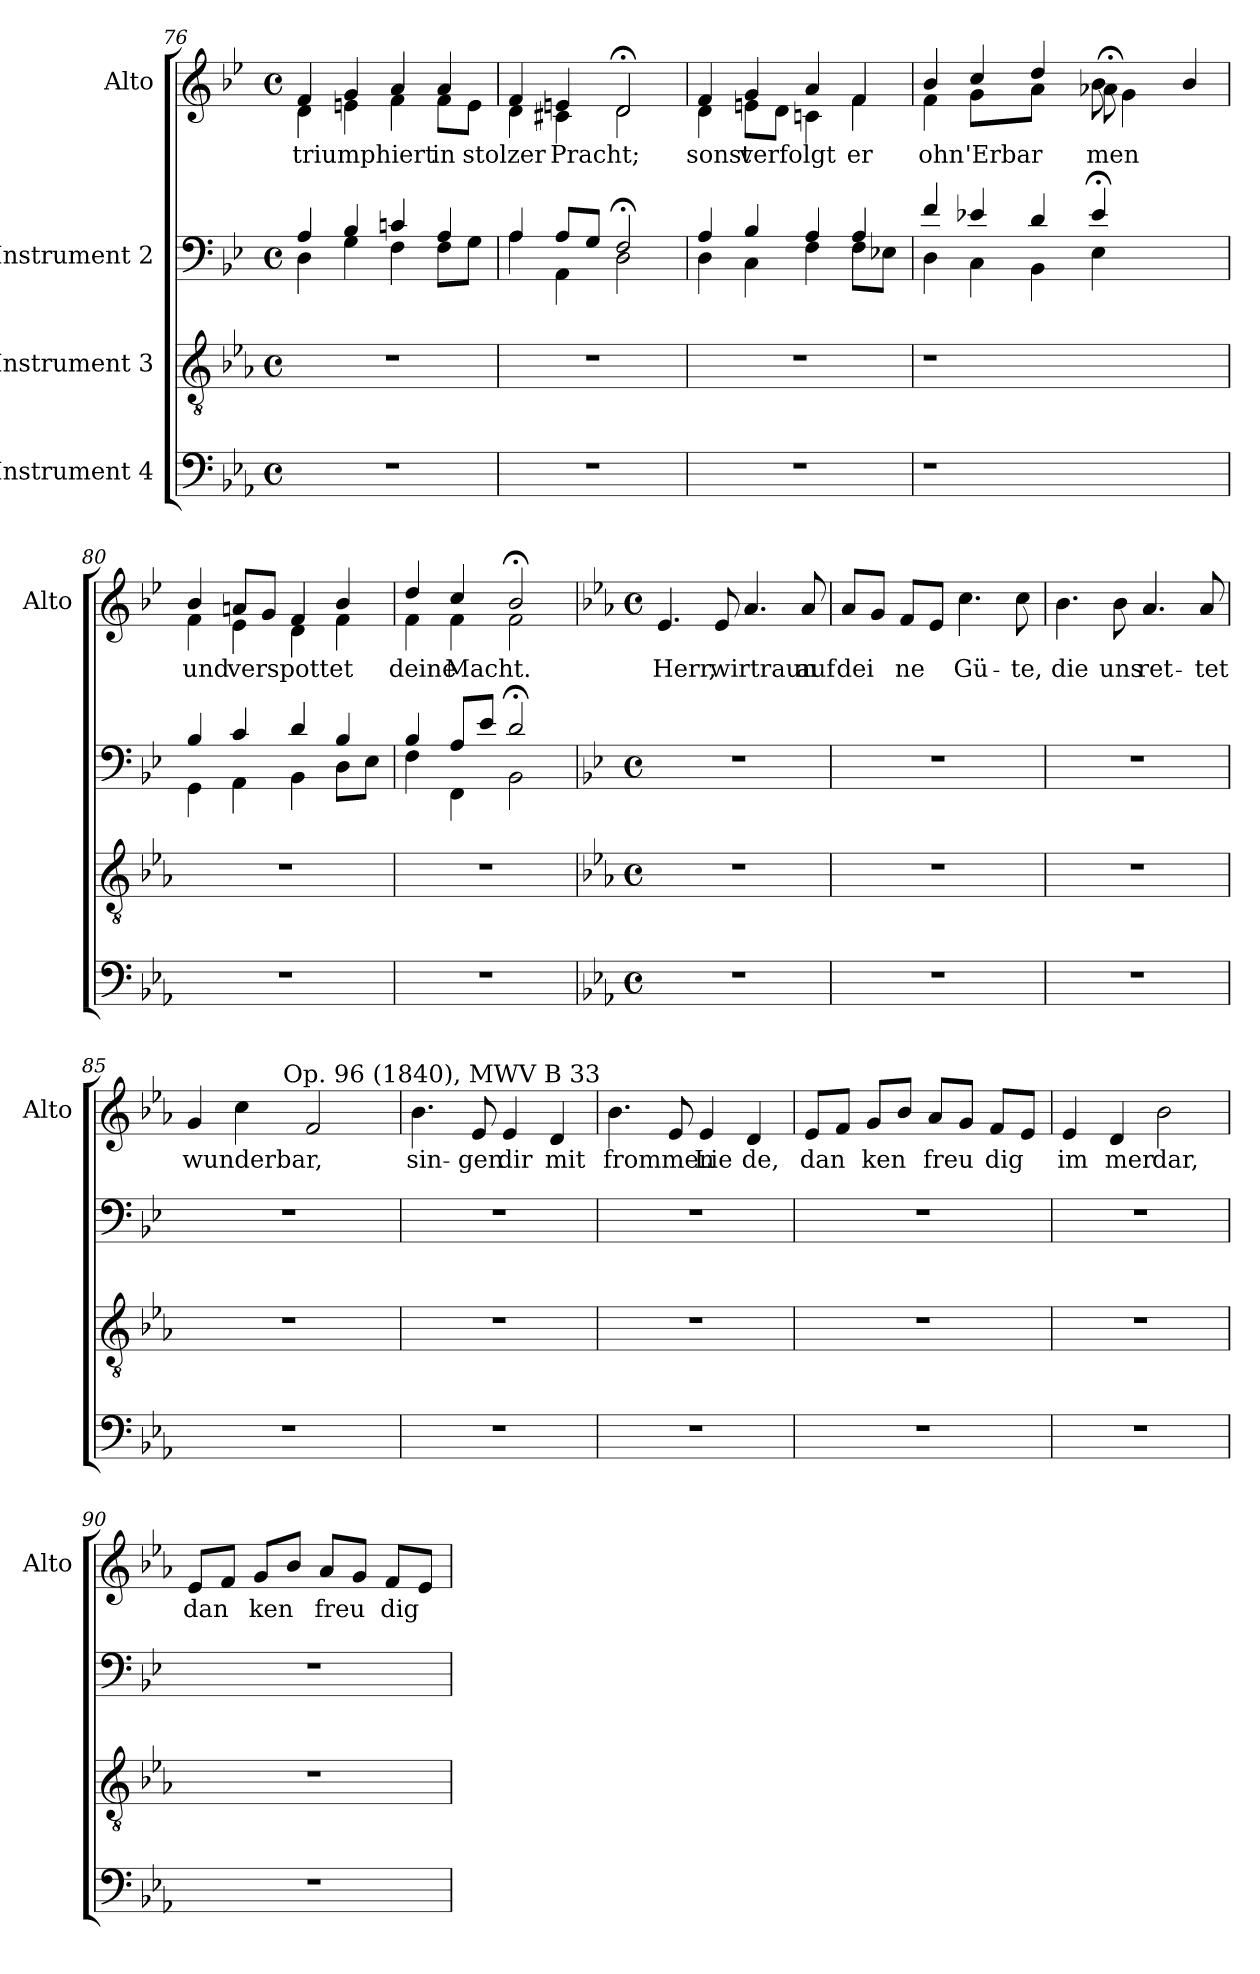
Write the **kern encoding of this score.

**kern	**kern	**kern	**text	**kern	**text
*part4	*part3	*part2	*part2	*part1	*part1
*staff4	*staff3	*staff2	*staff2	*staff1	*staff1
*I"Instrument 4	*I"Instrument 3	*I"Instrument 2	*	*I"Alto	*
*	*	*	*	*I'Alto	*
!!LO:LB:g=z
*clefF4	*clefGv2	*clefF4	*	*clefG2	*
*k[b-e-a-]	*k[b-e-a-]	*k[b-e-]	*	*k[b-e-]	*
*E-:	*E-:	*B-:	*	*B-:	*
*M4/4	*M4/4	*M4/4	*	*M4/4	*
*met(c)	*met(c)	*met(c)	*	*met(c)	*
=76	=76	=76	=76	=76	=76
*	*	*^	*	*	*
!	!	!	!	!LO:LY:b	!	!LO:LY:b:cj
*	*	*	*	*	*^	*
1r	1r	4A/	4D\	.	4f/	4d\	triumphiert
!	!	!	!	!LO:LY:b	!	!	!LO:LY:b:cj
.	.	4B-/	4G\	.	4g/	4en\	.
!	!	!	!	!LO:LY:b	!	!	!LO:LY:b:cj
.	.	4cn/	4F\	.	4a/	4f\	.
!	!	!	!	!LO:LY:b	!	!	!LO:LY:b:cj
.	.	4A/	8F\L	.	4a/	8f\L	in
!	!	!	!	!LO:LY:b	!	!	!LO:LY:b:cj
.	.	.	8G\J	.	.	8e\J	stolzer
=77	=77	=77	=77	=77	=77	=77	=77
!	!	!	!	!LO:LY:b	!	!	!LO:LY:b:cj
1r	1r	4A/	4A\	.	4f/	4d\	.
!	!	!	!	!LO:LY:b	!	!	!LO:LY:b:cj
.	.	4AA\	8A/L	.	4en/	4c#X\	Pracht;
!	!	!	!	!LO:LY:b	!	!	!
.	.	.	8G/J	.	.	.	.
!	!	!	!	!LO:LY:b	!	!	!LO:LY:b:cj
.	.	2F;/	2D\	.	2d;</	2d\	.
=78	=78	=78	=78	=78	=78	=78	=78
!	!	!	!	!LO:LY:b	!	!	!LO:LY:b:cj
1r	1r	4A/	4D\	.	4f/	4d\	sonst
!	!	!	!	!LO:LY:b	!	!	!LO:LY:b:cj
.	.	4B-/	4C\	.	4g/	8en\L	verfolgt
!	!	!	!	!	!	!	!LO:LY:b:cj
.	.	.	.	.	.	8d\J	.
!	!	!	!	!LO:LY:b	!	!	!LO:LY:b:cj
.	.	4A/	4F\	.	4a/	4cn\	.
!	!	!	!	!LO:LY:b	!	!	!LO:LY:b:cj
.	.	4A/	8F\L	.	4f/	4f\	er
!	!	!	!	!LO:LY:b	!	!	!
.	.	.	8E-X\J	.	.	.	.
*	*	*	*	*	*v	*v	*
=79	=79	=79	=79	=79	=79	=79
!	!	!	!	!LO:LY:b	!	!LO:LY:b:cj
*	*	*	*	*	*^	*
*	*	*	*	*	*	*^	*
1r	1r	4f/	4D\	.	4b-/	4f\	2.ryy	ohn
!	!	!	!	!LO:LY:b	!	!	!	!LO:LY:b:cj
.	.	4e-X/	4C\	.	4cc/	8g\L	.	'Erbar-
.	.	.	.	.	.	8ryy	.	.
!	!	!	!	!LO:LY:b	!	!	!	!LO:LY:b:cj
.	.	4d/	4BB-\	.	4dd/	8a\J	.	--
.	.	.	.	.	.	2.ryy	.	.
!	!	!	!	!LO:LY:b	!	!	!	!LO:LY:b:cj
!	!	!	!	!	!	!	!	!LO:LY:b:cj
.	.	4e-;/	4E-\	.	8b-\L	.	8a-X;<\	-men
.	.	.	.	.	4g\	.	2ryy	.
4.ryy	4.ryy	4.ryy	4.ryy	.	.	.	.	.
.	.	.	.	.	4b-/	.	.	.
*	*	*	*	*	*v	*v	*v	*
=80	=80	=80	=80	=80	=80	=80
!	!	!	!	!LO:LY:b	!	!LO:LY:b:cj
*	*	*	*	*	*^	*
1r	1r	4B-/	4GG\	.	4b-/	4f\	und
!	!	!	!	!LO:LY:b	!	!	!LO:LY:b:cj
.	.	4c/	4AA\	.	4e-\	8an/L	verspottet
!	!	!	!	!	!	!	!LO:LY:b:cj
.	.	.	.	.	.	8g/J	.
!	!	!	!	!LO:LY:b	!	!	!LO:LY:b:cj
.	.	4d/	4BB-\	.	4f/	4d\	.
!	!	!	!	!LO:LY:b	!	!	!LO:LY:b:cj
.	.	4B-/	8D\L	.	4b-/	4f\	.
!	!	!	!	!LO:LY:b	!	!	!
.	.	.	8E-\J	.	.	.	.
=81	=81	=81	=81	=81	=81	=81	=81
!	!	!	!	!LO:LY:b	!	!	!LO:LY:b:cj
1r	1r	4B-/	4F\	.	4dd/	4f\	deine
!	!	!	!	!LO:LY:b	!	!	!LO:LY:b:cj
.	.	4FF\	8A/L	.	4cc/	4f\	Macht.
!	!	!	!	!LO:LY:b	!	!	!
.	.	.	8e-/J	.	.	.	.
!	!	!	!	!LO:LY:b	!	!	!LO:LY:b:cj
.	.	2d;/	2BB-\	.	2b-;</	2f\	.
*	*	*v	*v	*	*	*	*
*	*	*	*	*v	*v	*
!!LO:LB:g=z
=82!	=82!	=82!	=82!	=82!	=82!
*	*	*	*	*k[b-e-a-]	*
*	*	*	*	*E-:	*
*M4/4	*M4/4	*M4/4	*	*M4/4	*
*met(c)	*met(c)	*met(c)	*	*met(c)	*
*	*	*^	*	*^	*
!	!	!	!	!	!LO:TX:a:t=Con moto e vivace	!	!
!	!	!	!	!	!LO:TX:a:t=3. Herr, wir traun aufdeine Güte	!	!
!	!	!	!	!	!LO:TX:a:t=Solo	!	!
!	!	!	!	!	!	!	!LO:LY:b:cj
*	*	*v	*v	*	*	*	*
*	*	*	*	*v	*v	*
1r	1r	1r	.	4.e-/	Herr,
!	!	!	!	!	!LO:LY:b:cj
.	.	.	.	8e-/	wirtraun
!	!	!	!	!	!LO:LY:b:cj
.	.	.	.	4.a-/	.
!	!	!	!	!	!LO:LY:b:cj
.	.	.	.	8a-/	auf
=83	=83	=83	=83	=83	=83
!	!	!	!	!	!LO:LY:b:cj
1r	1r	1r	.	8a-/L	dei-
!	!	!	!	!	!LO:LY:b:cj
.	.	.	.	8g/J	--
!	!	!	!	!	!LO:LY:b:cj
.	.	.	.	8f/L	-ne
!	!	!	!	!	!LO:LY:b:cj
.	.	.	.	8e-/J	.
!	!	!	!	!	!LO:LY:b:cj
.	.	.	.	4.cc\	Gü-
!	!	!	!	!	!LO:LY:b:cj
.	.	.	.	8cc\	-te,
=84	=84	=84	=84	=84	=84
!	!	!	!	!	!LO:LY:b:cj
1r	1r	1r	.	4.b-\	die
!	!	!	!	!	!LO:LY:b:cj
.	.	.	.	8b-\	uns
!	!	!	!	!	!LO:LY:b:cj
.	.	.	.	4.a-/	ret-
!	!	!	!	!	!LO:LY:b:cj
.	.	.	.	8a-/	-tet
=85	=85	=85	=85	=85	=85
!	!	!	!	!	!LO:LY:b:cj
*	*	*	*	*^	*
1r	1r	1r	.	4g/	4ryy	wunderbar,
!	!	!	!	!	!	!LO:LY:b:cj
.	.	.	.	4cc\	8ryy	.
.	.	.	.	.	32.ryy	.
!	!	!	!	!	!LO:TX:a:t=Op. 96 (1840), MWV B 33	!
.	.	.	.	.	2ryy	.
!	!	!	!	!	!	!LO:LY:b:cj
.	.	.	.	2f/	.	.
.	.	.	.	.	16ryy	.
.	.	.	.	.	64ryy	.
=86	=86	=86	=86	=86	=86	=86
!	!	!	!	!	!	!LO:LY:b:cj
*	*	*	*	*v	*v	*
1r	1r	1r	.	4.b-\	sin-
!	!	!	!	!	!LO:LY:b:cj
.	.	.	.	8e-/	-gen
!	!	!	!	!	!LO:LY:b:cj
.	.	.	.	4e-/	dir
!	!	!	!	!	!LO:LY:b:cj
.	.	.	.	4d/	mit
!!LO:LB:g=z
=87	=87	=87	=87	=87	=87
!	!	!	!	!	!LO:LY:b:cj
1r	1r	1r	.	4.b-\	frommen
!	!	!	!	!	!LO:LY:b:cj
.	.	.	.	8e-/	.
!	!	!	!	!	!LO:LY:b:cj
.	.	.	.	4e-/	Lie
!	!	!	!	!	!LO:LY:b:cj
.	.	.	.	4d/	de,
=88	=88	=88	=88	=88	=88
!	!	!	!	!	!LO:LY:b:cj
1r	1r	1r	.	8e-/L	dan
!	!	!	!	!	!LO:LY:b:cj
.	.	.	.	8f/J	.
!	!	!	!	!	!LO:LY:b:cj
.	.	.	.	8g/L	ken
!	!	!	!	!	!LO:LY:b:cj
.	.	.	.	8b-/J	.
!	!	!	!	!	!LO:LY:b:cj
.	.	.	.	8a-/L	freu
!	!	!	!	!	!LO:LY:b:cj
.	.	.	.	8g/J	.
!	!	!	!	!	!LO:LY:b:cj
.	.	.	.	8f/L	dig
!	!	!	!	!	!LO:LY:b:cj
.	.	.	.	8e-/J	.
=89	=89	=89	=89	=89	=89
!	!	!	!	!	!LO:LY:b:cj
1r	1r	1r	.	4e-/	im
!	!	!	!	!	!LO:LY:b:cj
.	.	.	.	4d/	mer
!	!	!	!	!	!LO:LY:b:cj
.	.	.	.	2b-\	dar,
=90	=90	=90	=90	=90	=90
!	!	!	!	!	!LO:LY:b:cj
1r	1r	1r	.	8e-/L	dan
!	!	!	!	!	!LO:LY:b:cj
.	.	.	.	8f/J	.
!	!	!	!	!	!LO:LY:b:cj
.	.	.	.	8g/L	ken
!	!	!	!	!	!LO:LY:b:cj
.	.	.	.	8b-/J	.
!	!	!	!	!	!LO:LY:b:cj
.	.	.	.	8a-/L	freu
!	!	!	!	!	!LO:LY:b:cj
.	.	.	.	8g/J	.
!	!	!	!	!	!LO:LY:b:cj
.	.	.	.	8f/L	dig
!	!	!	!	!	!LO:LY:b:cj
.	.	.	.	8e-/J	.
=	=	=	=	=	=
*-	*-	*-	*-	*-	*-
